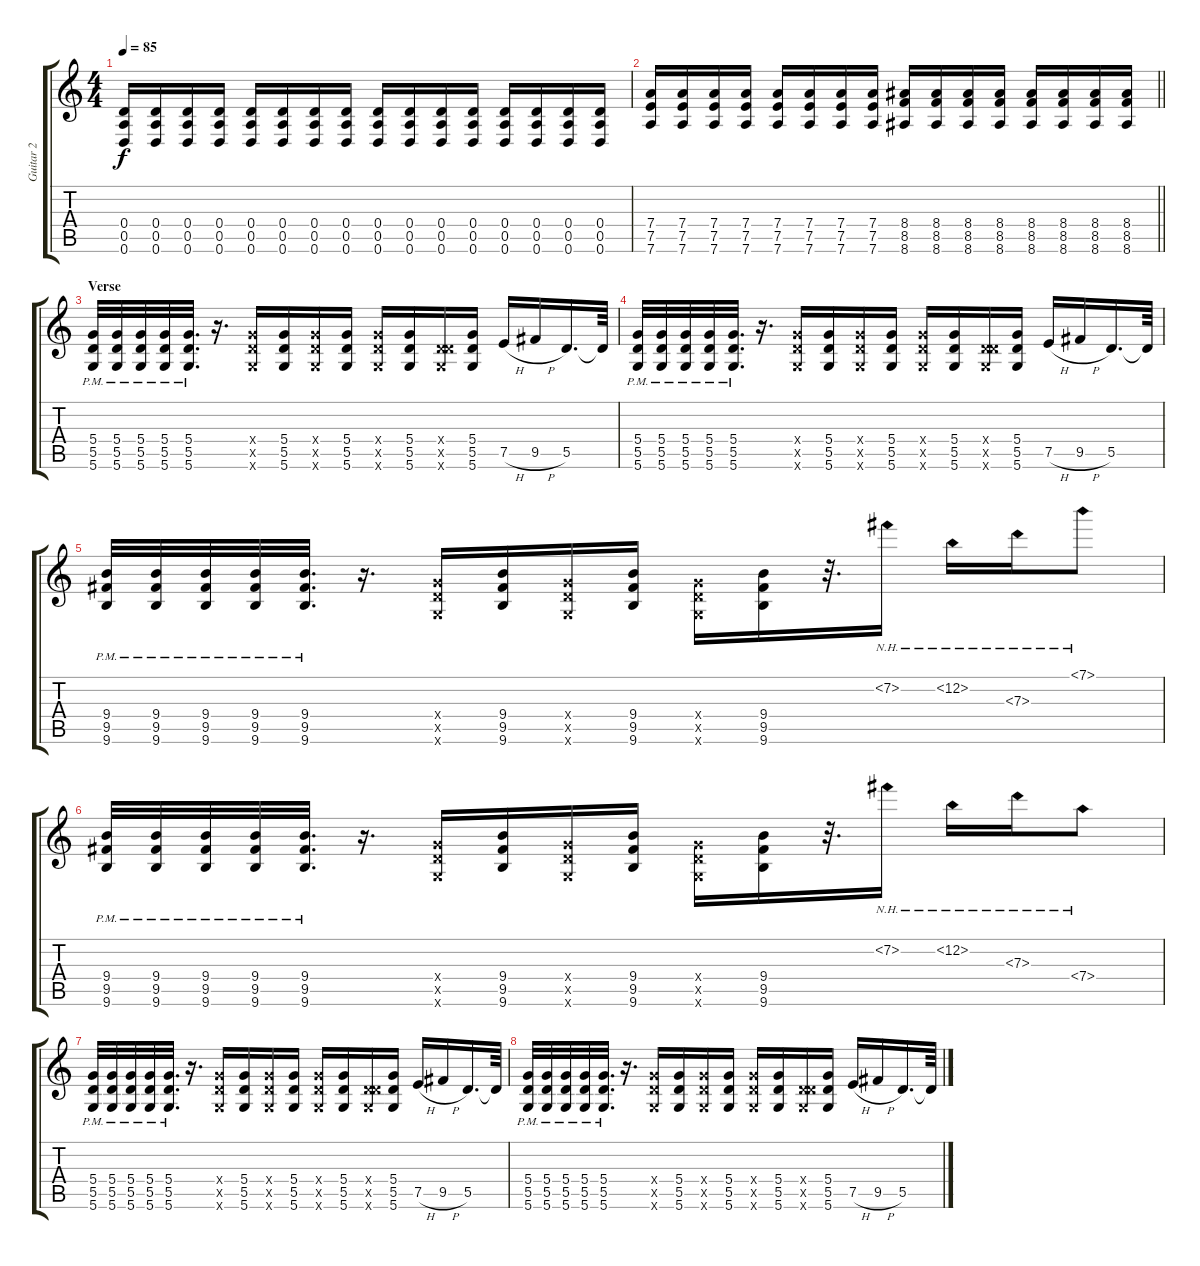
\track ("Guitar 2" "Guitar 2") {instrument distortionguitar bank 255}
\staff {score tabs}
\tuning (E4 B3 G3 D3 A2 D2) {hide}
\ts (4 4)
\tempo 85
\clef g2
\ks c
(0.4 0.5 0.6).16{dy f} (0.4 0.5 0.6).16 (0.4 0.5 0.6).16 (0.4 0.5 0.6).16 (0.4 0.5 0.6).16 (0.4 0.5 0.6).16 (0.4 0.5 0.6).16 (0.4 0.5 0.6).16 (0.4 0.5 0.6).16 (0.4 0.5 0.6).16 (0.4 0.5 0.6).16 (0.4 0.5 0.6).16 (0.4 0.5 0.6).16 (0.4 0.5 0.6).16 (0.4 0.5 0.6).16 (0.4 0.5 0.6).16 |
\barLineRight lightlight
(7.4 7.5 7.6).16 (7.4 7.5 7.6).16 (7.4 7.5 7.6).16 (7.4 7.5 7.6).16 (7.4 7.5 7.6).16 (7.4 7.5 7.6).16 (7.4 7.5 7.6).16 (7.4 7.5 7.6).16 (8.4 8.5 8.6).16 (8.4 8.5 8.6).16 (8.4 8.5 8.6).16 (8.4 8.5 8.6).16 (8.4 8.5 8.6).16 (8.4 8.5 8.6).16 (8.4 8.5 8.6).16 (8.4 8.5 8.6).16 |
\section ("" "Verse")
(5.4{pm} 5.5{pm} 5.6{pm}).32 (5.4{pm} 5.5{pm} 5.6{pm}).32 (5.4{pm} 5.5{pm} 5.6{pm}).32 (5.4{pm} 5.5{pm} 5.6{pm}).32 (5.4{pm} 5.5{pm} 5.6{pm}).32{d} r.16{d} (5.4{x} 5.5{x} 5.6{x}).16 (5.4 5.5 5.6).16 (5.4{x} 5.5{x} 5.6{x}).16 (5.4 5.5 5.6).16 (5.4{x} 5.5{x} 5.6{x}).16 (5.4 5.5 5.6).16 (0.4{x} 5.5{x} 5.6{x}).16 (5.4 5.5 5.6).16 7.5{h}.16 9.5{h}.16 5.5.16{d} 5.5{t}.64 |
(5.4{pm} 5.5{pm} 5.6{pm}).32 (5.4{pm} 5.5{pm} 5.6{pm}).32 (5.4{pm} 5.5{pm} 5.6{pm}).32 (5.4{pm} 5.5{pm} 5.6{pm}).32 (5.4{pm} 5.5{pm} 5.6{pm}).32{d} r.16{d} (5.4{x} 5.5{x} 5.6{x}).16 (5.4 5.5 5.6).16 (5.4{x} 5.5{x} 5.6{x}).16 (5.4 5.5 5.6).16 (5.4{x} 5.5{x} 5.6{x}).16 (5.4 5.5 5.6).16 (0.4{x} 5.5{x} 5.6{x}).16 (5.4 5.5 5.6).16 7.5{h}.16 9.5{h}.16 5.5.16{d} 5.5{t}.64 |
(9.4{pm} 9.5{pm} 9.6{pm}).32 (9.4{pm} 9.5{pm} 9.6{pm}).32 (9.4{pm} 9.5{pm} 9.6{pm}).32 (9.4{pm} 9.5{pm} 9.6{pm}).32 (9.4{pm} 9.5{pm} 9.6{pm}).32{d} r.16{d} (5.4{x} 5.5{x} 5.6{x}).16 (9.4 9.5 9.6).16 (5.4{x} 5.5{x} 5.6{x}).16 (9.4 9.5 9.6).16 (5.4{x} 5.5{x} 5.6{x}).16 (9.4 9.5 9.6).16 r.32{d} 7.2{nh}.16 0.2{nh}.16 7.3{nh}.16 7.1{nh}.8 |
(9.4{pm} 9.5{pm} 9.6{pm}).32 (9.4{pm} 9.5{pm} 9.6{pm}).32 (9.4{pm} 9.5{pm} 9.6{pm}).32 (9.4{pm} 9.5{pm} 9.6{pm}).32 (9.4{pm} 9.5{pm} 9.6{pm}).32{d} r.16{d} (5.4{x} 5.5{x} 5.6{x}).16 (9.4 9.5 9.6).16 (5.4{x} 5.5{x} 5.6{x}).16 (9.4 9.5 9.6).16 (5.4{x} 5.5{x} 5.6{x}).16 (9.4 9.5 9.6).16 r.32{d} 7.2{nh}.16 0.2{nh}.16 7.3{nh}.16 7.4{nh}.8 |
(5.4{pm} 5.5{pm} 5.6{pm}).32 (5.4{pm} 5.5{pm} 5.6{pm}).32 (5.4{pm} 5.5{pm} 5.6{pm}).32 (5.4{pm} 5.5{pm} 5.6{pm}).32 (5.4{pm} 5.5{pm} 5.6{pm}).32{d} r.16{d} (5.4{x} 5.5{x} 5.6{x}).16 (5.4 5.5 5.6).16 (5.4{x} 5.5{x} 5.6{x}).16 (5.4 5.5 5.6).16 (5.4{x} 5.5{x} 5.6{x}).16 (5.4 5.5 5.6).16 (0.4{x} 5.5{x} 5.6{x}).16 (5.4 5.5 5.6).16 7.5{h}.16 9.5{h}.16 5.5.16{d} 5.5{t}.64 |
(5.4{pm} 5.5{pm} 5.6{pm}).32 (5.4{pm} 5.5{pm} 5.6{pm}).32 (5.4{pm} 5.5{pm} 5.6{pm}).32 (5.4{pm} 5.5{pm} 5.6{pm}).32 (5.4{pm} 5.5{pm} 5.6{pm}).32{d} r.16{d} (5.4{x} 5.5{x} 5.6{x}).16 (5.4 5.5 5.6).16 (5.4{x} 5.5{x} 5.6{x}).16 (5.4 5.5 5.6).16 (5.4{x} 5.5{x} 5.6{x}).16 (5.4 5.5 5.6).16 (0.4{x} 5.5{x} 5.6{x}).16 (5.4 5.5 5.6).16 7.5{h}.16 9.5{h}.16 5.5.16{d} 5.5{t}.64
